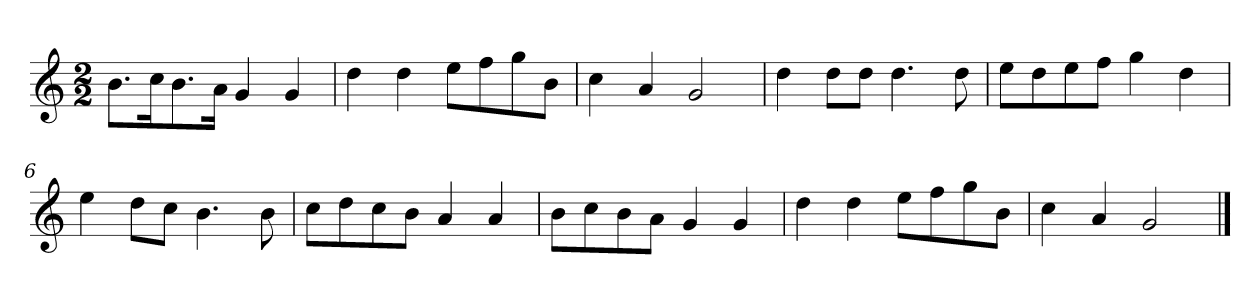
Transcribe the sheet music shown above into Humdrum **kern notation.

**kern
*part1
*staff1
*k[]
*M2/2
*MM120
=1
8.bL
16ccK
8.b
16aJk
4g
4g
=2
4dd
4dd
8eeL
8ff
8gg
8bJ
=3
4cc
4a
2g
=4
4dd
8ddL
8ddJ
4.dd
8dd
=5
8eeL
8dd
8ee
8ffJ
4gg
4dd
=6
4ee
8ddL
8ccJ
4.b
8b
=7
8ccL
8dd
8cc
8bJ
4a
4a
=8
8bL
8cc
8b
8aJ
4g
4g
=9
4dd
4dd
8eeL
8ff
8gg
8bJ
=10
4cc
4a
2g
==
*-
